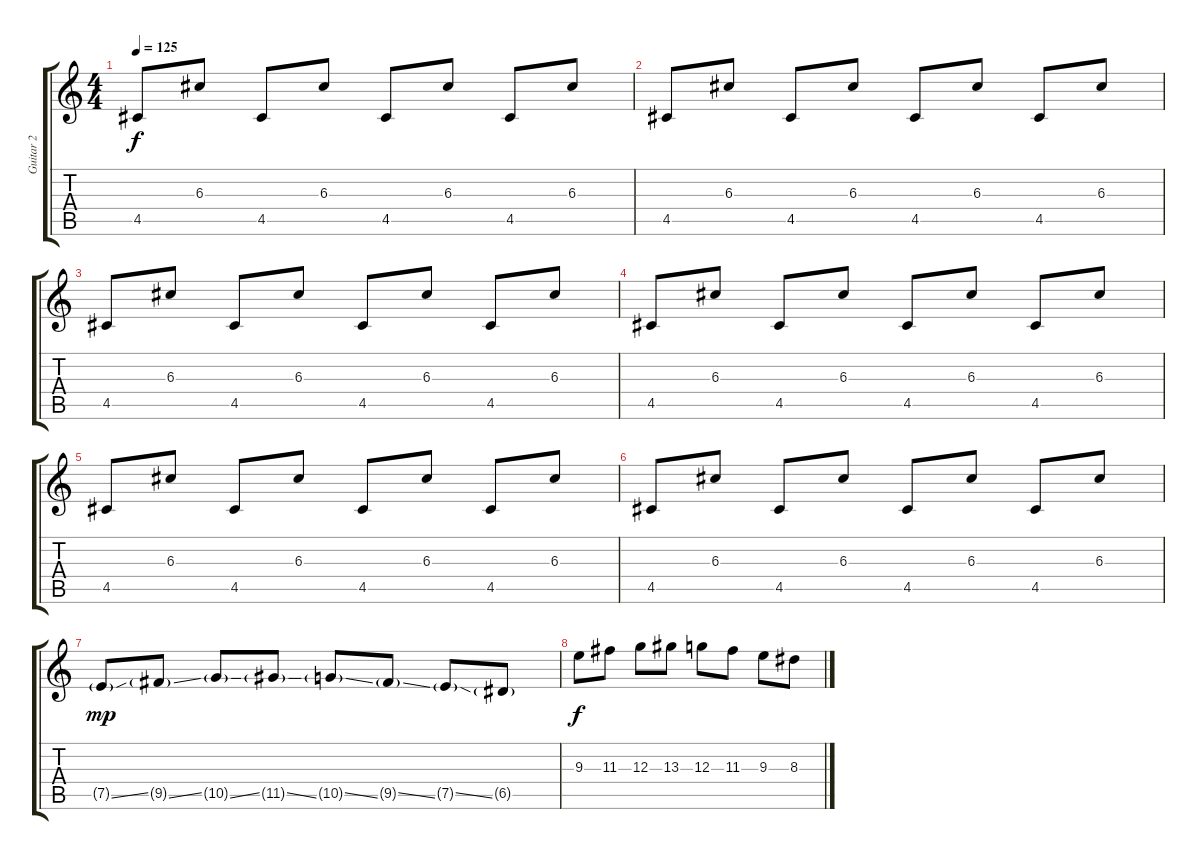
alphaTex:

\track ("Guitar 2" "Guitar 2") {instrument overdrivenguitar}
\staff {score tabs}
\tuning (E4 B3 G3 D3 A2 E2) {hide}
\ts (4 4)
\tempo 125
\clef g2
\ks c
4.5.8{dy f} 6.3.8 4.5.8 6.3.8 4.5.8 6.3.8 4.5.8 6.3.8 |
4.5.8 6.3.8 4.5.8 6.3.8 4.5.8 6.3.8 4.5.8 6.3.8 |
4.5.8 6.3.8 4.5.8 6.3.8 4.5.8 6.3.8 4.5.8 6.3.8 |
4.5.8 6.3.8 4.5.8 6.3.8 4.5.8 6.3.8 4.5.8 6.3.8 |
4.5.8 6.3.8 4.5.8 6.3.8 4.5.8 6.3.8 4.5.8 6.3.8 |
4.5.8 6.3.8 4.5.8 6.3.8 4.5.8 6.3.8 4.5.8 6.3.8 |
7.5{ss g}.8{dy mp} 9.5{ss g}.8 10.5{ss g}.8 11.5{ss g}.8 10.5{ss g}.8 9.5{ss g}.8 7.5{ss g}.8 6.5{g}.8 |
9.3.8{dy f} 11.3.8 12.3.8 13.3.8 12.3.8 11.3.8 9.3.8 8.3.8
